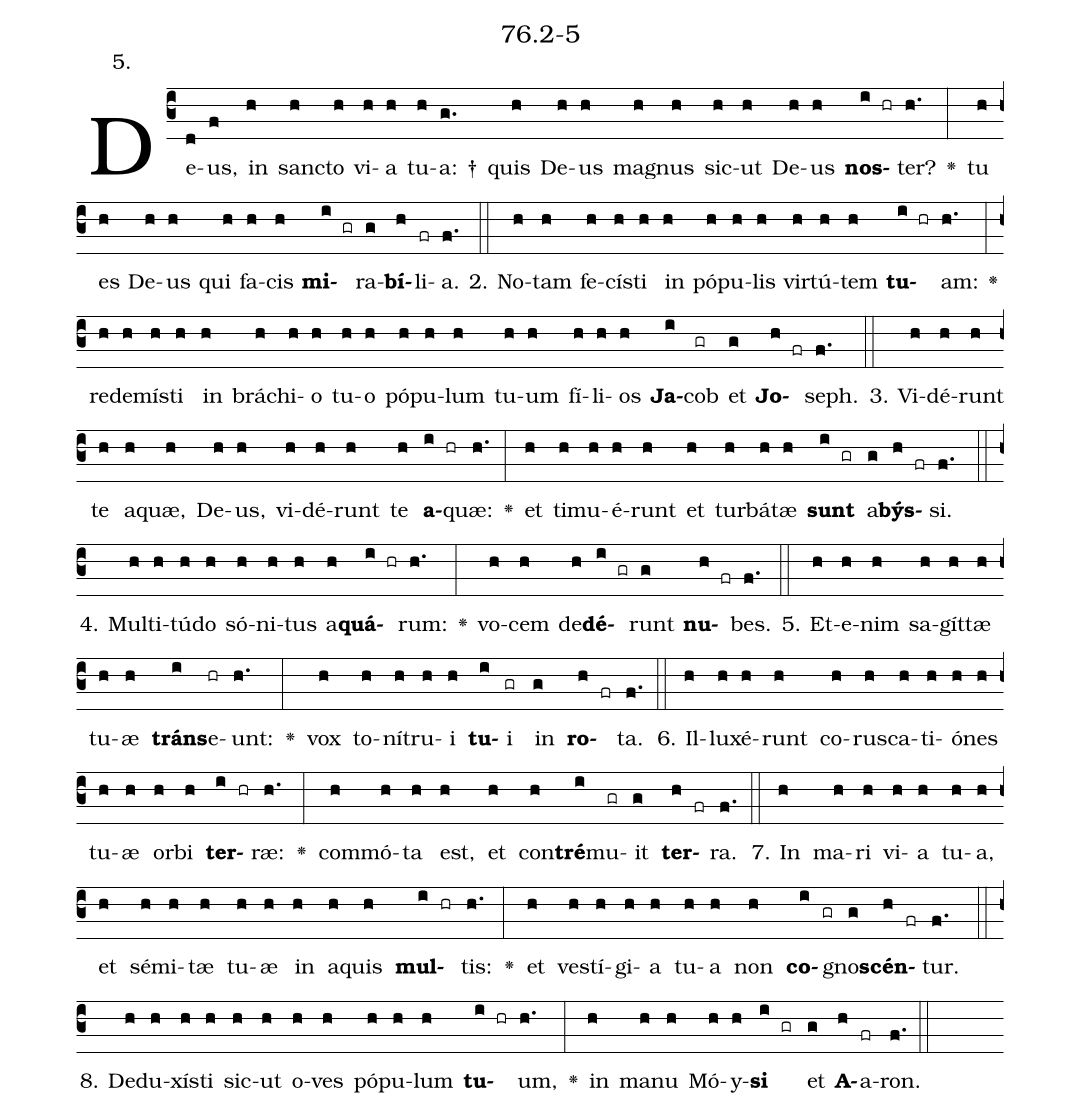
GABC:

name: 76.2-5;
annotation: 5.;
%%
(c3)De(d)us,(f) in(h) sanc(h)to(h) vi(h)a(h) tu(h)a: †(g.) quis(h) De(h)us(h) ma(h)gnus(h) sic(h)ut(h) De(h)us(h) <b>nos</b>(i hr)ter?(h.) <v>\greheightstar</v>(:) tu(h) es(h) De(h)us(h) qui(h) fa(h)cis(h) <b>mi</b>(i gr)ra(g)<b>bí</b>(h)li(fr)a.(f.) (::)
2. No(h)tam(h) fe(h)cís(h)ti(h) in(h) pó(h)pu(h)lis(h) vir(h)tú(h)tem(h) <b>tu</b>(i hr)am:(h.) <v>\greheightstar</v>(:) red(h)e(h)mís(h)ti(h) in(h) brá(h)chi(h)o(h) tu(h)o(h) pó(h)pu(h)lum(h) tu(h)um(h) fí(h)li(h)os(h) <b>Ja</b>(i)cob(gr) et(g) <b>Jo</b>(h fr)seph.(f.) (::)
3. Vi(h)dé(h)runt(h) te(h) a(h)quæ,(h) De(h)us,(h) vi(h)dé(h)runt(h) te(h) <b>a</b>(i hr)quæ:(h.) <v>\greheightstar</v>(:) et(h) ti(h)mu(h)é(h)runt(h) et(h) tur(h)bá(h)tæ(h) <b>sunt</b>(i gr) a(g)<b>býs</b>(h fr)si.(f.) (::)
4. Mul(h)ti(h)tú(h)do(h) só(h)ni(h)tus(h) a(h)<b>quá</b>(i hr)rum:(h.) <v>\greheightstar</v>(:) vo(h)cem(h) de(h)<b>dé</b>(i gr)runt(g) <b>nu</b>(h fr)bes.(f.) (::)
5. Et(h)e(h)nim(h) sa(h)gít(h)tæ(h) tu(h)æ(h) <b>tráns</b>(i)e(hr)unt:(h.) <v>\greheightstar</v>(:) vox(h) to(h)ní(h)tru(h)i(h) <b>tu</b>(i)i(gr) in(g) <b>ro</b>(h fr)ta.(f.) (::)
6. Il(h)lu(h)xé(h)runt(h) co(h)rus(h)ca(h)ti(h)ó(h)nes(h) tu(h)æ(h) or(h)bi(h) <b>ter</b>(i hr)ræ:(h.) <v>\greheightstar</v>(:) com(h)mó(h)ta(h) est,(h) et(h) con(h)<b>tré</b>(i)mu(gr)it(g) <b>ter</b>(h fr)ra.(f.) (::)
7. In(h) ma(h)ri(h) vi(h)a(h) tu(h)a,(h) et(h) sé(h)mi(h)tæ(h) tu(h)æ(h) in(h) a(h)quis(h) <b>mul</b>(i hr)tis:(h.) <v>\greheightstar</v>(:) et(h) ves(h)tí(h)gi(h)a(h) tu(h)a(h) non(h) <b>co</b>(i gr)gno(g)<b>scén</b>(h fr)tur.(f.) (::)
8. De(h)du(h)xís(h)ti(h) sic(h)ut(h) o(h)ves(h) pó(h)pu(h)lum(h) <b>tu</b>(i hr)um,(h.) <v>\greheightstar</v>(:) in(h) ma(h)nu(h) Mó(h)y(h)<b>si</b>(i gr) et(g) <b>A</b>(h)a(fr)ron.(f.) (::)
